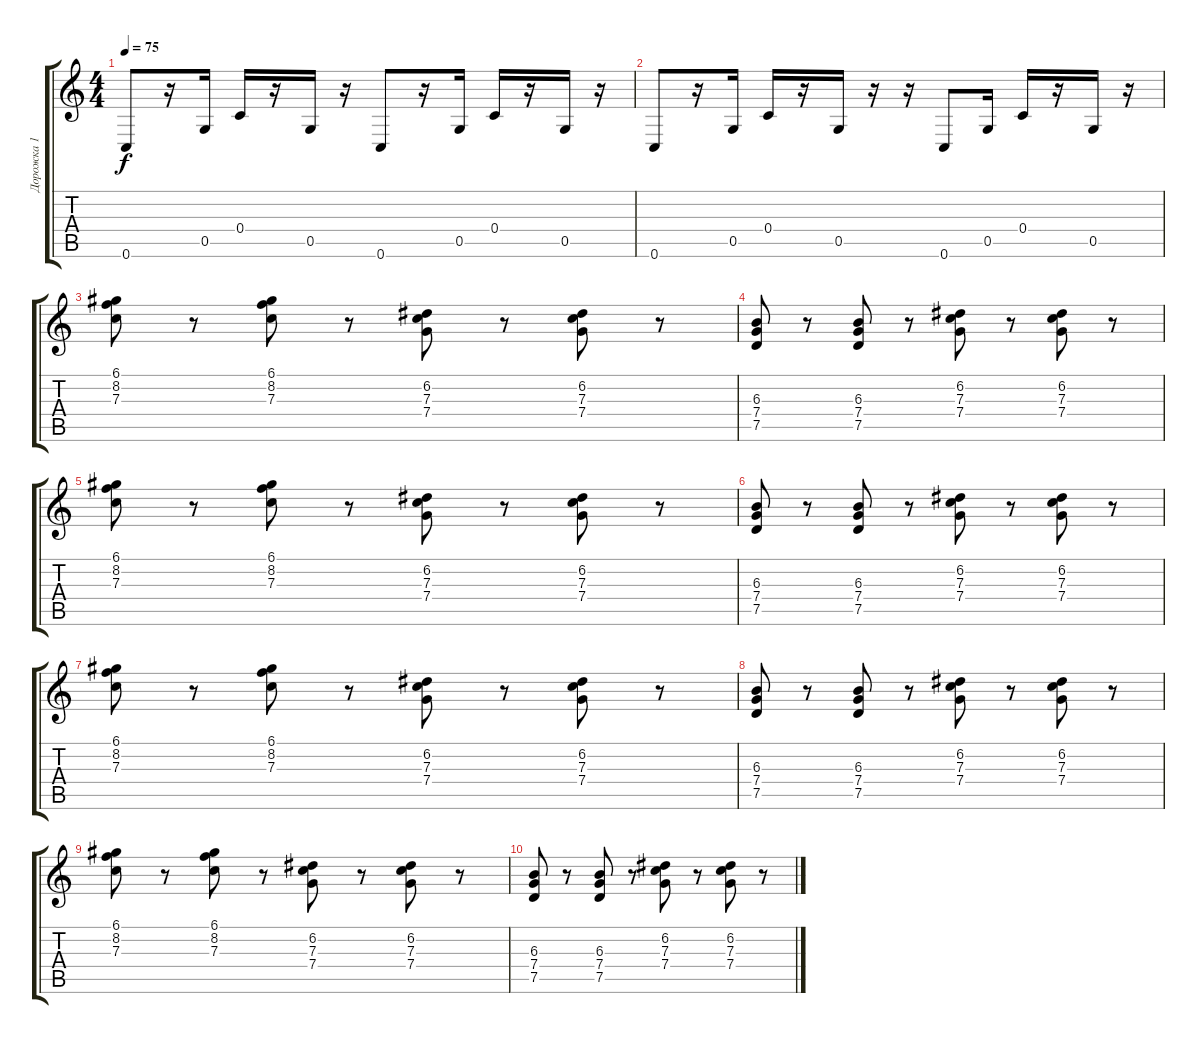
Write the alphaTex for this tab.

\track ("Дорожка 1" "Дорожка 1") {instrument distortionguitar}
\staff {score tabs}
\tuning (D4 A3 F3 C3 G2 C2) {hide}
\ts (4 4)
\tempo 75
\clef g2
\ks c
0.6.8{dy f} r.16 0.5.16 0.4.16 r.16 0.5.16 r.16 0.6.8 r.16 0.5.16 0.4.16 r.16 0.5.16 r.16 |
0.6.8 r.16 0.5.16 0.4.16 r.16 0.5.16 r.16 r.16 0.6.8 0.5.16 0.4.16 r.16 0.5.16 r.16 |
(6.1 8.2 7.3).8 r.8 (6.1 8.2 7.3).8 r.8 (6.2 7.3 7.4).8 r.8 (6.2 7.3 7.4).8 r.8 |
(6.3 7.4 7.5).8 r.8 (6.3 7.4 7.5).8 r.8 (6.2 7.3 7.4).8 r.8 (6.2 7.3 7.4).8 r.8 |
(6.1 8.2 7.3).8 r.8 (6.1 8.2 7.3).8 r.8 (6.2 7.3 7.4).8 r.8 (6.2 7.3 7.4).8 r.8 |
(6.3 7.4 7.5).8 r.8 (6.3 7.4 7.5).8 r.8 (6.2 7.3 7.4).8 r.8 (6.2 7.3 7.4).8 r.8 |
(6.1 8.2 7.3).8 r.8 (6.1 8.2 7.3).8 r.8 (6.2 7.3 7.4).8 r.8 (6.2 7.3 7.4).8 r.8 |
(6.3 7.4 7.5).8 r.8 (6.3 7.4 7.5).8 r.8 (6.2 7.3 7.4).8 r.8 (6.2 7.3 7.4).8 r.8 |
(6.1 8.2 7.3).8 r.8 (6.1 8.2 7.3).8 r.8 (6.2 7.3 7.4).8 r.8 (6.2 7.3 7.4).8 r.8 |
(6.3 7.4 7.5).8 r.8 (6.3 7.4 7.5).8 r.8 (6.2 7.3 7.4).8 r.8 (6.2 7.3 7.4).8 r.8
